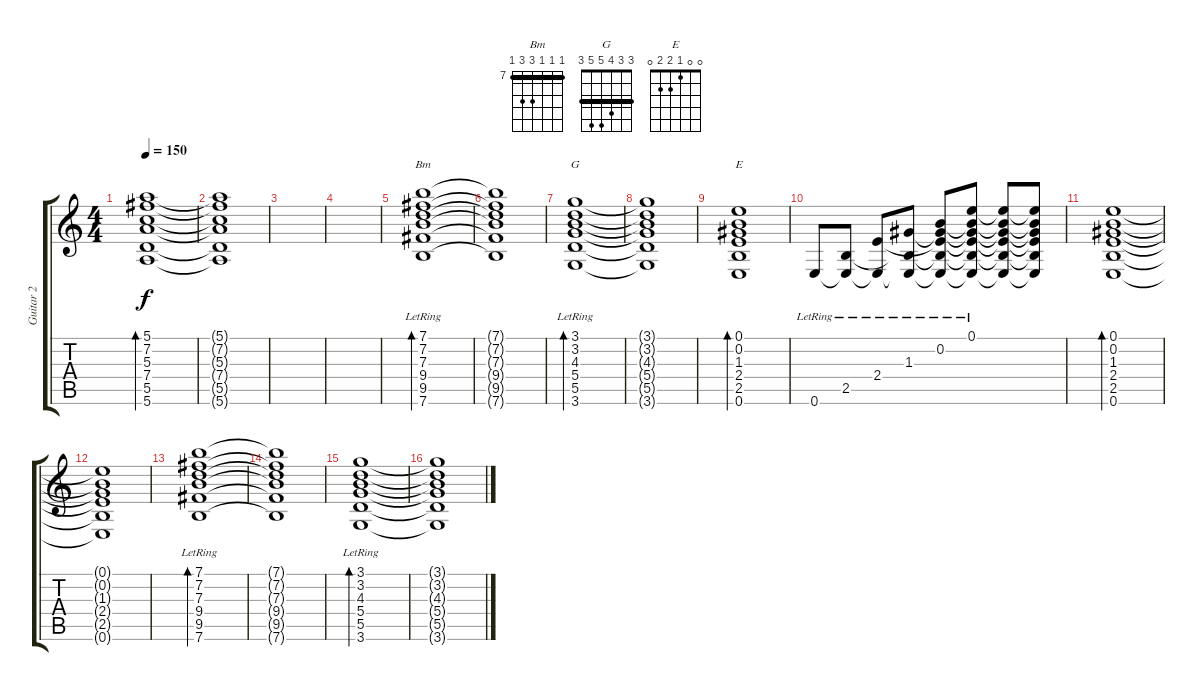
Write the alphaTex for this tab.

\track ("Guitar 2" "Guitar 2") {instrument electricguitarclean}
\staff {score tabs}
\tuning (E4 B3 G3 D3 A2 E2) {hide}
\chord ("Bm" 7 7 7 9 9 7) {firstfret 7 barre 7}
\chord ("G" 3 3 4 5 5 3) {barre 3}
\chord ("E" 0 0 1 2 2 0)
\ts (4 4)
\tempo 150
\clef g2
\ks c
(5.1 7.2 5.3 7.4 5.5 5.6).1{bd 480 dy f} |
(5.1{t} 7.2{t} 5.3{t} 7.4{t} 5.5{t} 5.6{t}).1 |
|
|
(7.1 7.2{lr} 7.3{lr} 9.4 9.5 7.6).1{bd 480 ch "Bm"} |
(7.1{t} 7.2{t} 7.3{t} 9.4{t} 9.5{t} 7.6{t}).1 |
(3.1{lr} 3.2{lr} 4.3{lr} 5.4{lr} 5.5 3.6).1{bd 480 ch "G"} |
(3.1{t} 3.2{t} 4.3{t} 5.4{t} 5.5{t} 3.6{t}).1 |
(0.1 0.2 1.3 2.4 2.5 0.6).1{bd 480 ch "E"} |
0.6{lr}.8 (2.5{lr} 0.6{t}).8 (2.4{lr} 0.6{t}).8 (1.3{lr} 2.5{t} 0.6{t}).8 (0.2{lr} 1.3{t} 2.4{t} 2.5{t} 0.6{t}).8 (0.1{lr} 0.2{t} 1.3{t} 2.4{t} 2.5{t} 0.6{t}).8 (0.1{t} 0.2{t} 1.3{t} 2.4{t} 2.5{t} 0.6{t}).8 (0.1{t} 0.2{t} 1.3{t} 2.4{t} 2.5{t} 0.6{t}).8 |
(0.1 0.2 1.3 2.4 2.5 0.6).1{bd 480} |
(0.1{t} 0.2{t} 1.3{t} 2.4{t} 2.5{t} 0.6{t}).1 |
(7.1 7.2{lr} 7.3{lr} 9.4 9.5 7.6).1{bd 480} |
(7.1{t} 7.2{t} 7.3{t} 9.4{t} 9.5{t} 7.6{t}).1 |
(3.1{lr} 3.2{lr} 4.3{lr} 5.4{lr} 5.5 3.6).1{bd 480} |
(3.1{t} 3.2{t} 4.3{t} 5.4{t} 5.5{t} 3.6{t}).1
